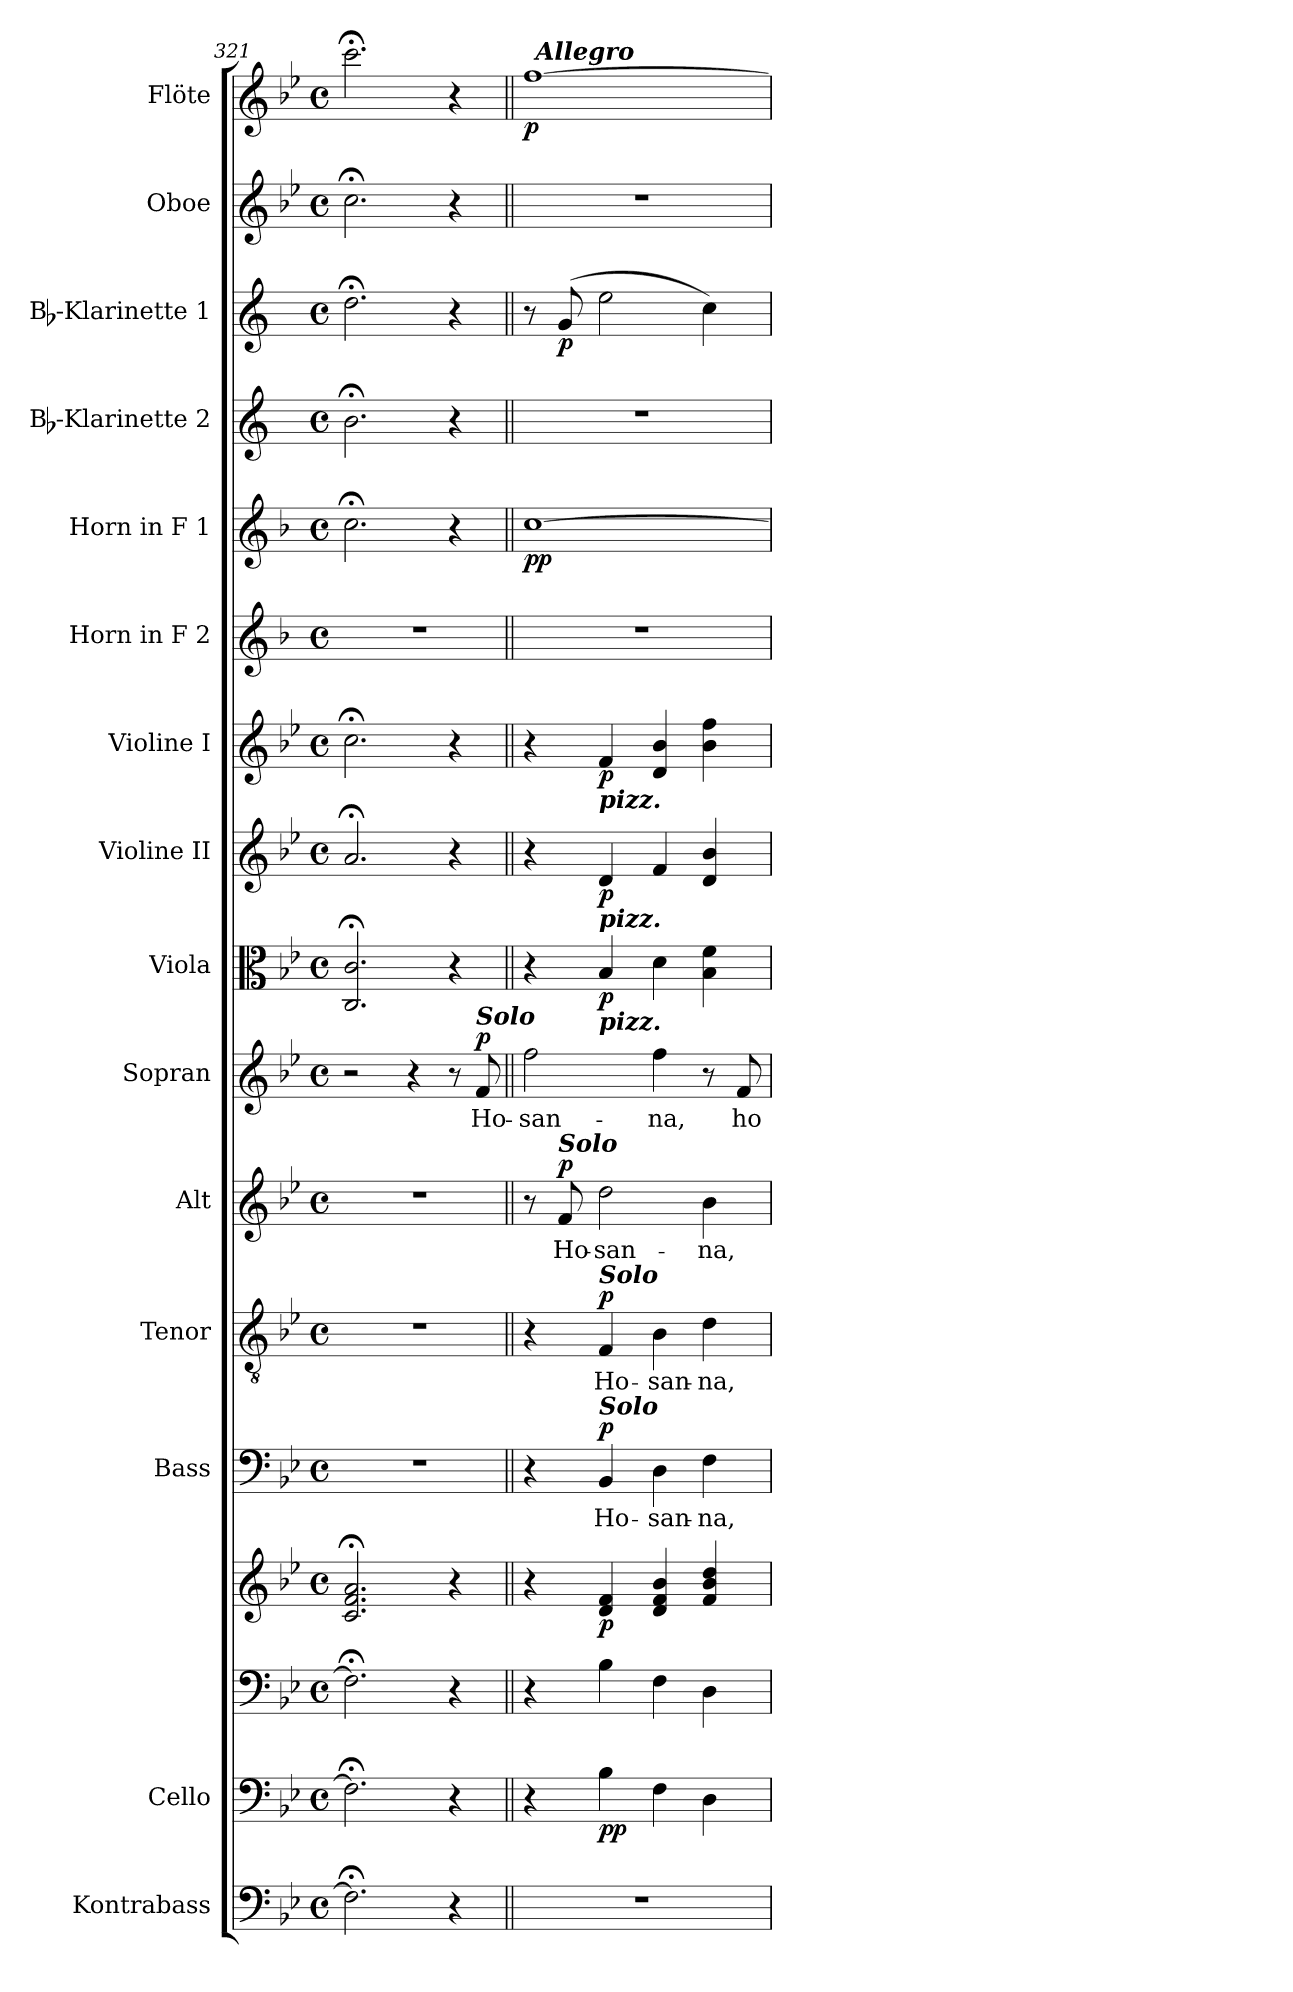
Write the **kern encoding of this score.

**kern	**kern	**dynam	**kern	**kern	**dynam	**kern	**text	**dynam	**kern	**text	**dynam	**kern	**text	**dynam	**kern	**text	**dynam	**kern	**dynam	**kern	**dynam	**kern	**dynam	**kern	**kern	**dynam	**kern	**kern	**dynam	**kern	**kern	**dynam
*part16	*part15	*part15	*part14	*part14	*part14	*part13	*part13	*part13	*part12	*part12	*part12	*part11	*part11	*part11	*part10	*part10	*part10	*part9	*part9	*part8	*part8	*part7	*part7	*part6	*part5	*part5	*part4	*part3	*part3	*part2	*part1	*part1
*staff17	*staff16	*staff16	*staff15	*staff14	*staff14/15	*staff13	*staff13	*staff13	*staff12	*staff12	*staff12	*staff11	*staff11	*staff11	*staff10	*staff10	*staff10	*staff9	*staff9	*staff8	*staff8	*staff7	*staff7	*staff6	*staff5	*staff5	*staff4	*staff3	*staff3	*staff2	*staff1	*staff1
*I"Kontrabass	*I"Cello	*	*	*	*	*I"Bass	*	*	*I"Tenor	*	*	*I"Alt	*	*	*I"Sopran	*	*	*I"Viola	*	*I"Violine II	*	*I"Violine I	*	*I"Horn in F 2	*I"Horn in F 1	*	*I"Bb-Klarinette 2	*I"Bb-Klarinette 1	*	*I"Oboe	*I"Flöte	*
*I'Kb.	*	*	*	*	*	*I'B.	*	*	*I'T.	*	*	*I'A.	*	*	*I'S.	*	*	*I'Vla.	*	*I'Vl. II	*	*I'Vl. I	*	*	*	*	*I'Bb Kl. 2	*I'Bb Kl. 1	*	*I'Ob.	*I'Fl.	*
!!LO:PB:g=z
*clefF4	*clefF4	*	*clefF4	*clefG2	*	*clefF4	*	*	*clefGv2	*	*	*clefG2	*	*	*clefG2	*	*	*clefC3	*	*clefG2	*	*clefG2	*	*clefG2	*clefG2	*	*clefG2	*clefG2	*	*clefG2	*clefG2	*
*ITrd7c12	*	*	*	*	*	*	*	*	*	*	*	*	*	*	*	*	*	*	*	*	*	*	*	*ITrd4c7	*ITrd4c7	*	*ITrd1c2	*ITrd1c2	*	*	*	*
*k[b-e-]	*k[b-e-]	*	*k[b-e-]	*k[b-e-]	*	*k[b-e-]	*	*	*k[b-e-]	*	*	*k[b-e-]	*	*	*k[b-e-]	*	*	*k[b-e-]	*	*k[b-e-]	*	*k[b-e-]	*	*k[b-e-]	*k[b-e-]	*	*k[b-e-]	*k[b-e-]	*	*k[b-e-]	*k[b-e-]	*
*B-:	*B-:	*	*B-:	*B-:	*	*B-:	*	*	*B-:	*	*	*B-:	*	*	*B-:	*	*	*B-:	*	*B-:	*	*B-:	*	*B-:	*B-:	*	*B-:	*B-:	*	*B-:	*B-:	*
*M4/4	*M4/4	*	*M4/4	*M4/4	*	*M4/4	*	*	*M4/4	*	*	*M4/4	*	*	*M4/4	*	*	*M4/4	*	*M4/4	*	*M4/4	*	*M4/4	*M4/4	*	*M4/4	*M4/4	*	*M4/4	*M4/4	*
*met(c)	*met(c)	*	*met(c)	*met(c)	*	*met(c)	*	*	*met(c)	*	*	*met(c)	*	*	*met(c)	*	*	*met(c)	*	*met(c)	*	*met(c)	*	*met(c)	*met(c)	*	*met(c)	*met(c)	*	*met(c)	*met(c)	*
=321	=321	=321	=321	=321	=321	=321	=321	=321	=321	=321	=321	=321	=321	=321	=321	=321	=321	=321	=321	=321	=321	=321	=321	=321	=321	=321	=321	=321	=321	=321	=321	=321
2.FF;<\]	2.F;<\]	.	2.F;<\]	2.c/;< 2.f/;< 2.a/;<	.	1r	.	.	1r	.	.	1r	.	.	2r	.	.	2.C/;< 2.c/;<	.	2.a;</	.	2.cc;<\	.	1r	2.f;<\	.	2.a;<\	2.cc;<\	.	2.cc;<\	2.ccc;<\	.
.	.	.	.	.	.	.	.	.	.	.	.	.	.	.	4r	.	.	.	.	.	.	.	.	.	.	.	.	.	.	.	.	.
4r	4r	.	4r	4r	.	.	.	.	.	.	.	.	.	.	8r	.	.	4r	.	4r	.	4r	.	.	4r	.	4r	4r	.	4r	4r	.
!	!	!	!	!	!	!	!	!	!	!	!	!	!	!	!LO:TX:a:Bi:t=Solo	!	!	!	!	!	!	!	!	!	!	!	!	!	!	!	!	!
!	!	!	!	!	!	!	!	!	!	!	!	!	!	!	!	!LO:LY:b	!LO:DY:a	!	!	!	!	!	!	!	!	!	!	!	!	!	!	!
.	.	.	.	.	.	.	.	.	.	.	.	.	.	.	8f/	Ho-	p	.	.	.	.	.	.	.	.	.	.	.	.	.	.	.
=322||	=322||	=322||	=322||	=322||	=322||	=322||	=322||	=322||	=322||	=322||	=322||	=322||	=322||	=322||	=322||	=322||	=322||	=322||	=322||	=322||	=322||	=322||	=322||	=322||	=322||	=322||	=322||	=322||	=322||	=322||	=322||	=322||
!	!	!	!	!	!	!	!	!	!	!	!	!	!	!	!	!LO:LY:b	!	!	!	!	!	!	!	!	!	!LO:DY:b	!	!	!	!	!	!LO:DY:b
*	*	*	*	*	*	*	*	*	*	*	*	*	*	*	*	*	*	*	*	*	*	*	*	*	*	*	*	*	*	*	*^	*
*	*	*	*	*	*	*	*	*	*	*	*	*	*	*	*	*	*	*	*	*	*	*	*	*	*	*	*	*	*	*	*	*^	*
1r	4r	.	4r	4r	.	4r	.	.	4r	.	.	8r	.	.	2ff\	-san-	.	4r	.	4r	.	4r	.	1r	[1f	pp	1r	8r	.	1r	[1ff	32ryy	4ryy	p
!	!	!	!	!	!	!	!	!	!	!	!	!	!	!	!	!	!	!	!	!	!	!	!	!	!	!	!	!	!	!	!	!LO:TX:a:Bi:t=Allegro	!	!
.	.	.	.	.	.	.	.	.	.	.	.	.	.	.	.	.	.	.	.	.	.	.	.	.	.	.	.	.	.	.	.	2ryy	.	.
!	!	!	!	!	!	!	!	!	!	!	!	!LO:TX:a:Bi:t=Solo	!	!	!	!	!	!	!	!	!	!	!	!	!	!	!	!	!	!	!	!	!	!
!	!	!	!	!	!	!	!	!	!	!	!	!	!LO:LY:b	!LO:DY:a	!	!	!	!	!	!	!	!	!	!	!	!	!	!	!LO:DY:b	!	!	!	!	!
.	.	.	.	.	.	.	.	.	.	.	.	8f/	Ho-	p	.	.	.	.	.	.	.	.	.	.	.	.	.	(8f/	p	.	.	.	.	.
!	!	!	!	!	!	!	!	!	!	!	!	!	!	!	!	!	!	!	!	!	!	!LO:TX:b:Bi:t=pizz.	!	!	!	!	!	!	!	!	!	!	!	!
!	!	!	!	!	!	!	!	!	!	!	!	!	!	!	!	!	!	!	!	!LO:TX:b:Bi:t=pizz.	!	!	!	!	!	!	!	!	!	!	!	!	!	!
!	!	!	!	!	!	!	!	!	!	!	!	!	!	!	!	!	!	!LO:TX:b:Bi:t=pizz.	!	!	!	!	!	!	!	!	!	!	!	!	!	!	!	!
!	!	!	!	!	!	!	!	!	!LO:TX:a:Bi:t=Solo	!	!	!	!	!	!	!	!	!	!	!	!	!	!	!	!	!	!	!	!	!	!	!	!	!
!	!	!	!	!	!	!LO:TX:a:Bi:t=Solo	!	!	!	!	!	!	!	!	!	!	!	!	!	!	!	!	!	!	!	!	!	!	!	!	!	!	!	!
!	!	!LO:DY:b	!	!	!LO:DY:b	!	!LO:LY:b	!LO:DY:a	!	!LO:LY:b	!LO:DY:a	!	!LO:LY:b	!	!	!	!	!	!LO:DY:b	!	!LO:DY:b	!	!LO:DY:b	!	!	!	!	!	!	!	!	!	!	!
.	4B-\	pp	4B-\	4d/ 4f/	p	4BB-/	Ho-	p	4F/	Ho-	p	2dd\	-san-	.	.	.	.	4B-/	p	4d/	p	4f/	p	.	.	.	.	2dd\	.	.	.	.	16.ryy	.
*	*	*	*	*	*	*	*	*	*	*	*	*	*	*	*	*	*	*	*	*	*	*	*	*	*	*	*	*	*	*	*MM126	*	*	*
.	.	.	.	.	.	.	.	.	.	.	.	.	.	.	.	.	.	.	.	.	.	.	.	.	.	.	.	.	.	.	.	.	2ryy	.
!	!	!	!	!	!	!	!LO:LY:b	!	!	!LO:LY:b	!	!	!	!	!	!LO:LY:b	!	!	!	!	!	!	!	!	!	!	!	!	!	!	!	!	!	!
.	4F\	.	4F\	4d/ 4f/ 4b-/	.	4D\	-san-	.	4B-\	-san-	.	.	.	.	4ff\	-na,	.	4d\	.	4f/	.	4d/ 4b-/	.	.	.	.	.	.	.	.	.	.	.	.
.	.	.	.	.	.	.	.	.	.	.	.	.	.	.	.	.	.	.	.	.	.	.	.	.	.	.	.	.	.	.	.	4...ryy	.	.
!	!	!	!	!	!	!	!LO:LY:b	!	!	!LO:LY:b	!	!	!LO:LY:b	!	!	!	!	!	!	!	!	!	!	!	!	!	!	!	!	!	!	!	!	!
.	4D\	.	4D\	4f/ 4b-/ 4dd/	.	4F\	-na,	.	4d\	-na,	.	4b-\	-na,	.	8r	.	.	4B-\ 4f\	.	4d/ 4b-/	.	4b-\ 4ff\	.	.	.	.	.	4b-\)	.	.	.	.	.	.
.	.	.	.	.	.	.	.	.	.	.	.	.	.	.	.	.	.	.	.	.	.	.	.	.	.	.	.	.	.	.	.	.	8ryy	.
!	!	!	!	!	!	!	!	!	!	!	!	!	!	!	!	!LO:LY:b	!	!	!	!	!	!	!	!	!	!	!	!	!	!	!	!	!	!
.	.	.	.	.	.	.	.	.	.	.	.	.	.	.	8f/	ho-	.	.	.	.	.	.	.	.	.	.	.	.	.	.	.	.	.	.
.	.	.	.	.	.	.	.	.	.	.	.	.	.	.	.	.	.	.	.	.	.	.	.	.	.	.	.	.	.	.	.	.	32ryy	.
*	*	*	*	*	*	*	*	*	*	*	*	*	*	*	*	*	*	*	*	*	*	*	*	*	*	*	*	*	*	*	*v	*v	*v	*
=	=	=	=	=	=	=	=	=	=	=	=	=	=	=	=	=	=	=	=	=	=	=	=	=	=	=	=	=	=	=	=	=
*-	*-	*-	*-	*-	*-	*-	*-	*-	*-	*-	*-	*-	*-	*-	*-	*-	*-	*-	*-	*-	*-	*-	*-	*-	*-	*-	*-	*-	*-	*-	*-	*-
